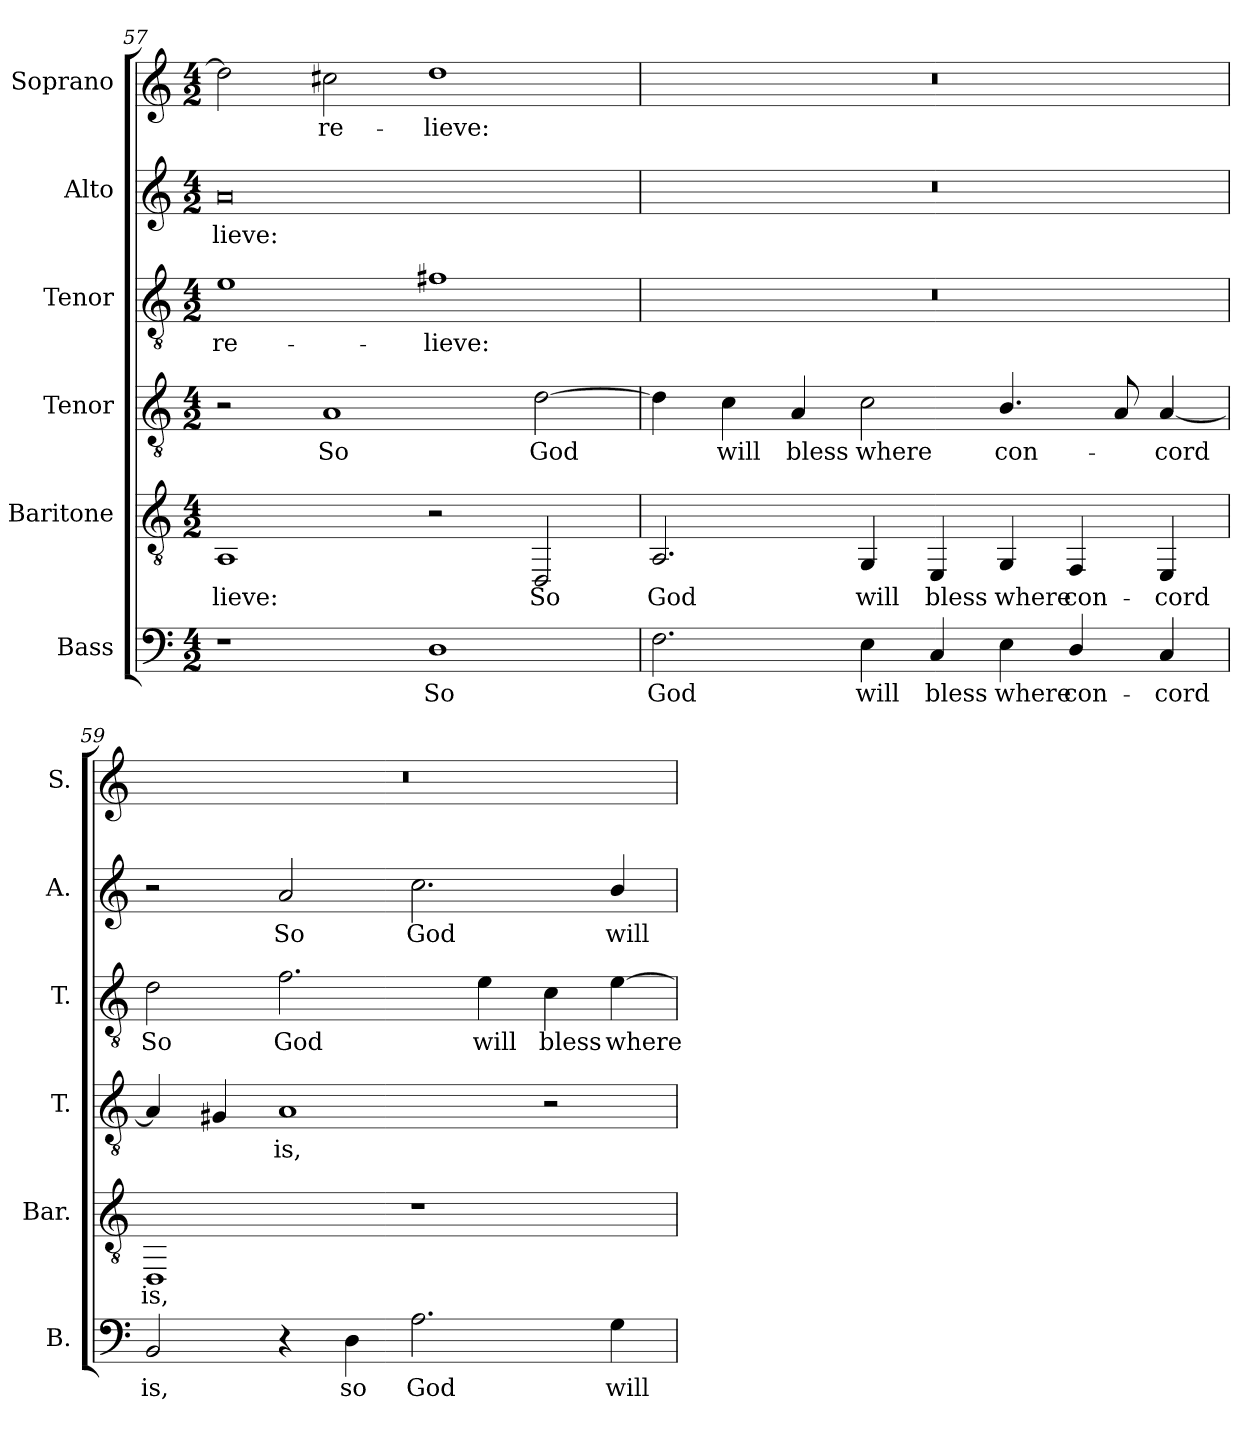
**kern	**text	**kern	**text	**kern	**text	**kern	**text	**kern	**text	**kern	**text
*part6	*part6	*part5	*part5	*part4	*part4	*part3	*part3	*part2	*part2	*part1	*part1
*staff6	*staff6	*staff5	*staff5	*staff4	*staff4	*staff3	*staff3	*staff2	*staff2	*staff1	*staff1
*I"Bass	*	*I"Baritone	*	*I"Tenor	*	*I"Tenor	*	*I"Alto	*	*I"Soprano	*
*I'B.	*	*I'Bar.	*	*I'T.	*	*I'T.	*	*I'A.	*	*I'S.	*
*clefF4	*	*clefGv2	*	*clefGv2	*	*clefGv2	*	*clefG2	*	*clefG2	*
*	*	*	*	*ITrd7c12	*	*ITrd7c12	*	*	*	*	*
*k[]	*	*k[]	*	*k[]	*	*k[]	*	*k[]	*	*k[]	*
*C:	*	*C:	*	*C:	*	*C:	*	*C:	*	*C:	*
*M4/2	*	*M4/2	*	*M4/2	*	*M4/2	*	*M4/2	*	*M4/2	*
=57	=57	=57	=57	=57	=57	=57	=57	=57	=57	=57	=57
!	!	!	!LO:LY:b:color=#000000	!	!	!	!	!	!	!	!
!	!	!	!	!	!	!	!LO:LY:b:color=#000000	!	!	!	!
!	!	!	!	!	!	!	!	!	!LO:LY:b:color=#000000	!	!
1r	.	1AAi	-lieve:	2r	.	1Ei	re-	0ai	-lieve:	2ddi\]	.
!	!	!	!	!	!LO:LY:b:color=#000000	!	!	!	!	!	!
!	!	!	!	!	!	!	!	!	!	!	!LO:LY:b:color=#000000
.	.	.	.	1AAi	So	.	.	.	.	2cc#Xi\	re-
!	!LO:LY:b:color=#000000	!	!	!	!	!	!	!	!	!	!
!	!	!	!	!	!	!	!LO:LY:b:color=#000000	!	!	!	!
!	!	!	!	!	!	!	!	!	!	!	!LO:LY:b:color=#000000
1Di	So	2r	.	.	.	1F#Xi	-lieve:	.	.	1ddi	-lieve:
!	!	!	!LO:LY:b:color=#000000	!	!	!	!	!	!	!	!
!	!	!	!	!	!LO:LY:b:color=#000000	!	!	!	!	!	!
.	.	2DDi/	So	[2Di\	God	.	.	.	.	.	.
!!LO:LB:g=z
=58	=58	=58	=58	=58	=58	=58	=58	=58	=58	=58	=58
!	!LO:LY:b:color=#000000	!	!	!	!	!	!	!	!	!	!
!	!	!	!LO:LY:b:color=#000000	!	!	!LO:N:vis=1	!	!LO:N:vis=1	!	!LO:N:vis=1	!
2.Fi\	God	2.AAi/	God	4Di\]	.	0r	.	0r	.	0r	.
!	!	!	!	!	!LO:LY:b:color=#000000	!	!	!	!	!	!
.	.	.	.	4Ci\	will	.	.	.	.	.	.
!	!	!	!	!	!LO:LY:b:color=#000000	!	!	!	!	!	!
.	.	.	.	4AAi/	bless	.	.	.	.	.	.
!	!LO:LY:b:color=#000000	!	!	!	!	!	!	!	!	!	!
!	!	!	!LO:LY:b:color=#000000	!	!	!	!	!	!	!	!
!	!	!	!	!	!LO:LY:b:color=#000000	!	!	!	!	!	!
4Ei\	will	4GGi/	will	2Ci\	where	.	.	.	.	.	.
!	!LO:LY:b:color=#000000	!	!	!	!	!	!	!	!	!	!
!	!	!	!LO:LY:b:color=#000000	!	!	!	!	!	!	!	!
4Ci/	bless	4EEi/	bless	.	.	.	.	.	.	.	.
!	!LO:LY:b:color=#000000	!	!	!	!	!	!	!	!	!	!
!	!	!	!LO:LY:b:color=#000000	!	!	!	!	!	!	!	!
!	!	!	!	!	!LO:LY:b:color=#000000	!	!	!	!	!	!
4Ei\	where	4GGi/	where	4.BBi/	con-	.	.	.	.	.	.
!	!LO:LY:b:color=#000000	!	!	!	!	!	!	!	!	!	!
!	!	!	!LO:LY:b:color=#000000	!	!	!	!	!	!	!	!
4Di/	con-	4FFi/	con-	.	.	.	.	.	.	.	.
.	.	.	.	8AAi/	.	.	.	.	.	.	.
!	!LO:LY:b:color=#000000	!	!	!	!	!	!	!	!	!	!
!	!	!	!LO:LY:b:color=#000000	!	!	!	!	!	!	!	!
!	!	!	!	!	!LO:LY:b:color=#000000	!	!	!	!	!	!
4Ci/	-cord	4EEi/	-cord	[4AAi/	-cord	.	.	.	.	.	.
=59	=59	=59	=59	=59	=59	=59	=59	=59	=59	=59	=59
!	!LO:LY:b:color=#000000	!	!	!	!	!	!	!	!	!	!
!	!	!	!LO:LY:b:color=#000000	!	!	!	!	!	!	!	!
!	!	!	!	!	!	!	!LO:LY:b:color=#000000	!	!	!LO:N:vis=1	!
2BBi/	is,	1DDi	is,	4AAi/]	.	2Di\	So	2r	.	0r	.
.	.	.	.	4GG#Xi/	.	.	.	.	.	.	.
!	!	!	!	!	!LO:LY:b:color=#000000	!	!	!	!	!	!
!	!	!	!	!	!	!	!LO:LY:b:color=#000000	!	!	!	!
!	!	!	!	!	!	!	!	!	!LO:LY:b:color=#000000	!	!
4r	.	.	.	1AAi	is,	2.Fi\	God	2ai/	So	.	.
!	!LO:LY:b:color=#000000	!	!	!	!	!	!	!	!	!	!
4Di\	so	.	.	.	.	.	.	.	.	.	.
!	!LO:LY:b:color=#000000	!	!	!	!	!	!	!	!	!	!
!	!	!	!	!	!	!	!	!	!LO:LY:b:color=#000000	!	!
2.Ai\	God	1r	.	.	.	.	.	2.cci\	God	.	.
!	!	!	!	!	!	!	!LO:LY:b:color=#000000	!	!	!	!
.	.	.	.	.	.	4Ei\	will	.	.	.	.
!	!	!	!	!	!	!	!LO:LY:b:color=#000000	!	!	!	!
.	.	.	.	2r	.	4Ci\	bless	.	.	.	.
!	!LO:LY:b:color=#000000	!	!	!	!	!	!	!	!	!	!
!	!	!	!	!	!	!	!LO:LY:b:color=#000000	!	!	!	!
!	!	!	!	!	!	!	!	!	!LO:LY:b:color=#000000	!	!
4Gi\	will	.	.	.	.	[4Ei\	where	4bi/	will	.	.
=	=	=	=	=	=	=	=	=	=	=	=
*-	*-	*-	*-	*-	*-	*-	*-	*-	*-	*-	*-
